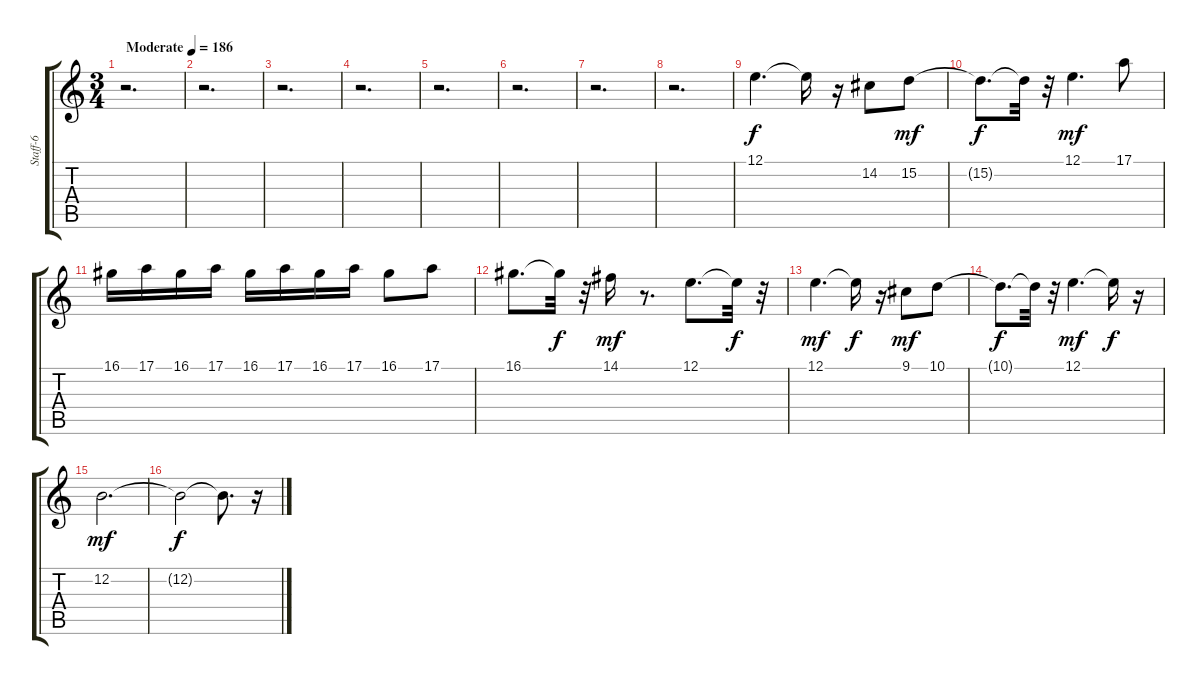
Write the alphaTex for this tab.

\track ("Staff-6" "Staff-6") {instrument flute}
\staff {score tabs}
\tuning (E4 B3 G3 D3 A2 E2) {hide}
\ts (3 4)
\tempo (186 "Moderate")
\clef g2
\ks c
r.2{d dy f instrument flute} |
r.2{d} |
r.2{d} |
r.2{d} |
r.2{d} |
r.2{d} |
r.2{d} |
r.2{d} |
12.1.4{d} 12.1{t}.16 r.16 14.2.8 15.2.8{dy mf} |
15.2{t}.8{d dy f} 15.2{t}.32 r.32 12.1.4{d dy mf} 17.1.8 |
16.1.16 17.1.16 16.1.16 17.1.16 16.1.16 17.1.16 16.1.16 17.1.16 16.1.8 17.1.8 |
16.1.8{d} 16.1{t}.32{dy f} r.32 14.1.16{dy mf} r.8{d} 12.1.8{d} 12.1{t}.32{dy f} r.32 |
12.1.4{d dy mf} 12.1{t}.16{dy f} r.16 9.1.8{dy mf} 10.1.8 |
10.1{t}.8{d dy f} 10.1{t}.32 r.32 12.1.4{d dy mf} 12.1{t}.16{dy f} r.16 |
12.2.2{d dy mf} |
12.2{t}.2{dy f} 12.2{t}.8{d} r.16
